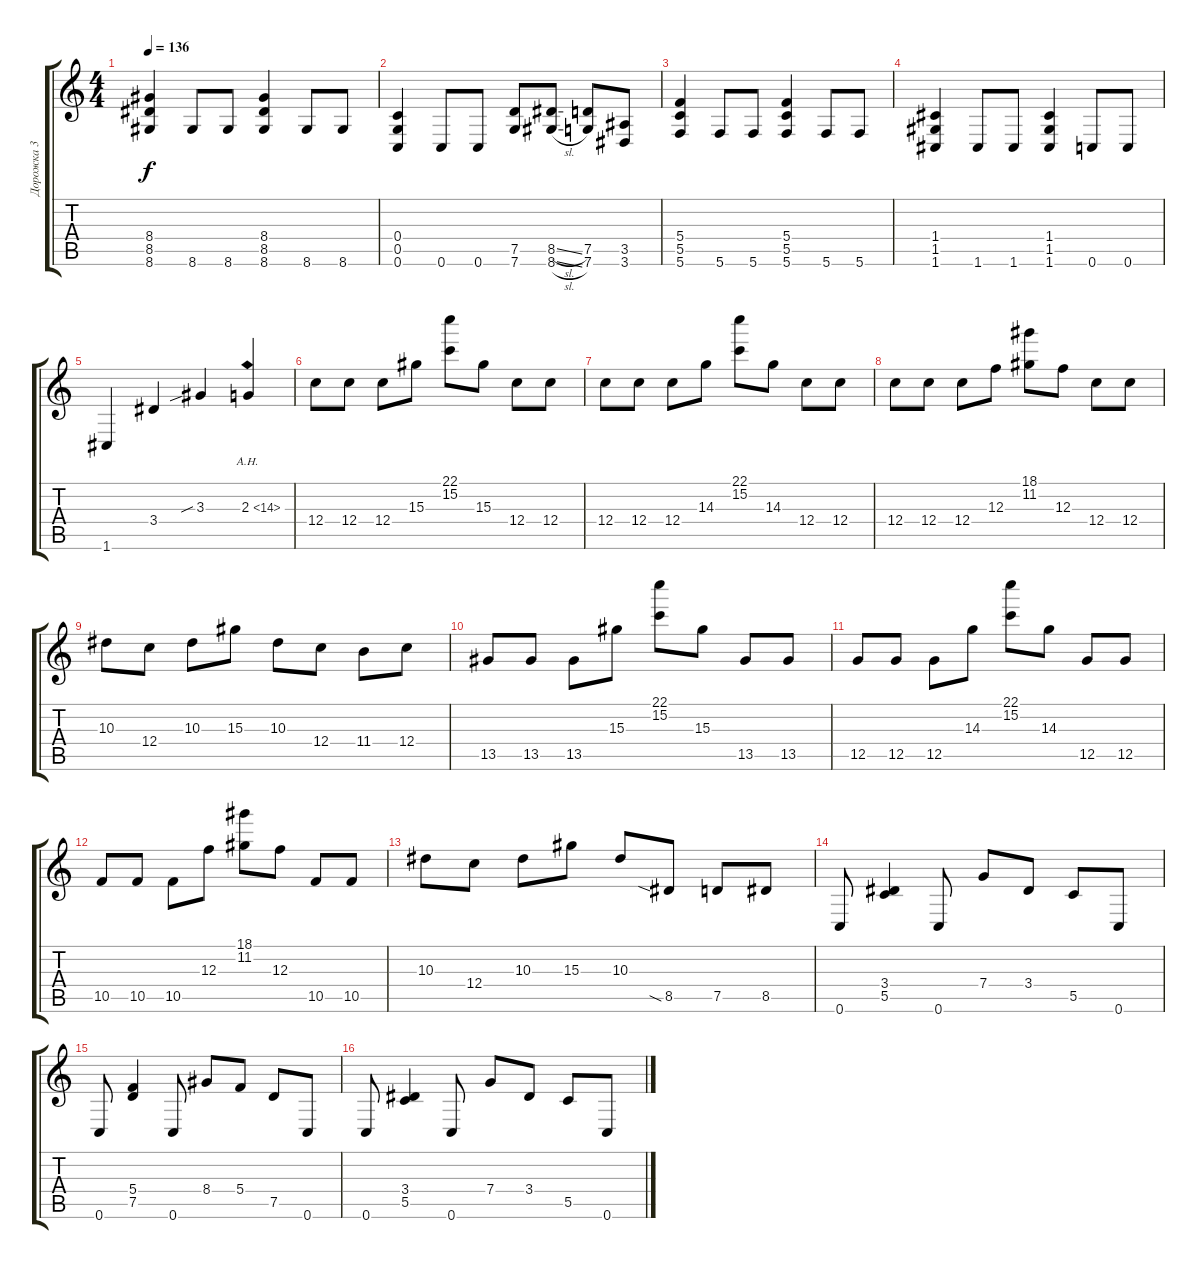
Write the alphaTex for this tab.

\track ("Дорожка 3" "Дорожка 3") {instrument distortionguitar}
\staff {score tabs}
\tuning (D4 A3 F3 C3 G2 C2) {hide}
\ts (4 4)
\tempo 136
\clef g2
\ks c
(8.4 8.5 8.6).4{dy f} 8.6.8 8.6.8 (8.4 8.5 8.6).4 8.6.8 8.6.8 |
(0.4 0.5 0.6).4 0.6.8 0.6.8 (7.5 7.6).8 (8.5{sl} 8.6{sl}).8 (7.5 7.6).8 (3.5 3.6).8 |
(5.4 5.5 5.6).4 5.6.8 5.6.8 (5.4 5.5 5.6).4 5.6.8 5.6.8 |
(1.4 1.5 1.6).4 1.6.8 1.6.8 (1.4 1.5 1.6).4 0.6.8 0.6.8 |
1.6.4 3.4.4 3.3{sib}.4 2.3{ah 12}.4 |
12.4.8 12.4.8 12.4.8 15.3.8 (22.1 15.2).8 15.3.8 12.4.8 12.4.8 |
12.4.8 12.4.8 12.4.8 14.3.8 (22.1 15.2).8 14.3.8 12.4.8 12.4.8 |
12.4.8 12.4.8 12.4.8 12.3.8 (18.1 11.2).8 12.3.8 12.4.8 12.4.8 |
10.3.8 12.4.8 10.3.8 15.3.8 10.3.8 12.4.8 11.4.8 12.4.8 |
13.5.8 13.5.8 13.5.8 15.3.8 (22.1 15.2).8 15.3.8 13.5.8 13.5.8 |
12.5.8 12.5.8 12.5.8 14.3.8 (22.1 15.2).8 14.3.8 12.5.8 12.5.8 |
10.5.8 10.5.8 10.5.8 12.3.8 (18.1 11.2).8 12.3.8 10.5.8 10.5.8 |
10.3.8 12.4.8 10.3.8 15.3.8 10.3.8 8.5{sia}.8 7.5.8 8.5.8 |
0.6.8 (3.4 5.5).4 0.6.8 7.4.8 3.4.8 5.5.8 0.6.8 |
0.6.8 (5.4 7.5).4 0.6.8 8.4.8 5.4.8 7.5.8 0.6.8 |
0.6.8 (3.4 5.5).4 0.6.8 7.4.8 3.4.8 5.5.8 0.6.8
